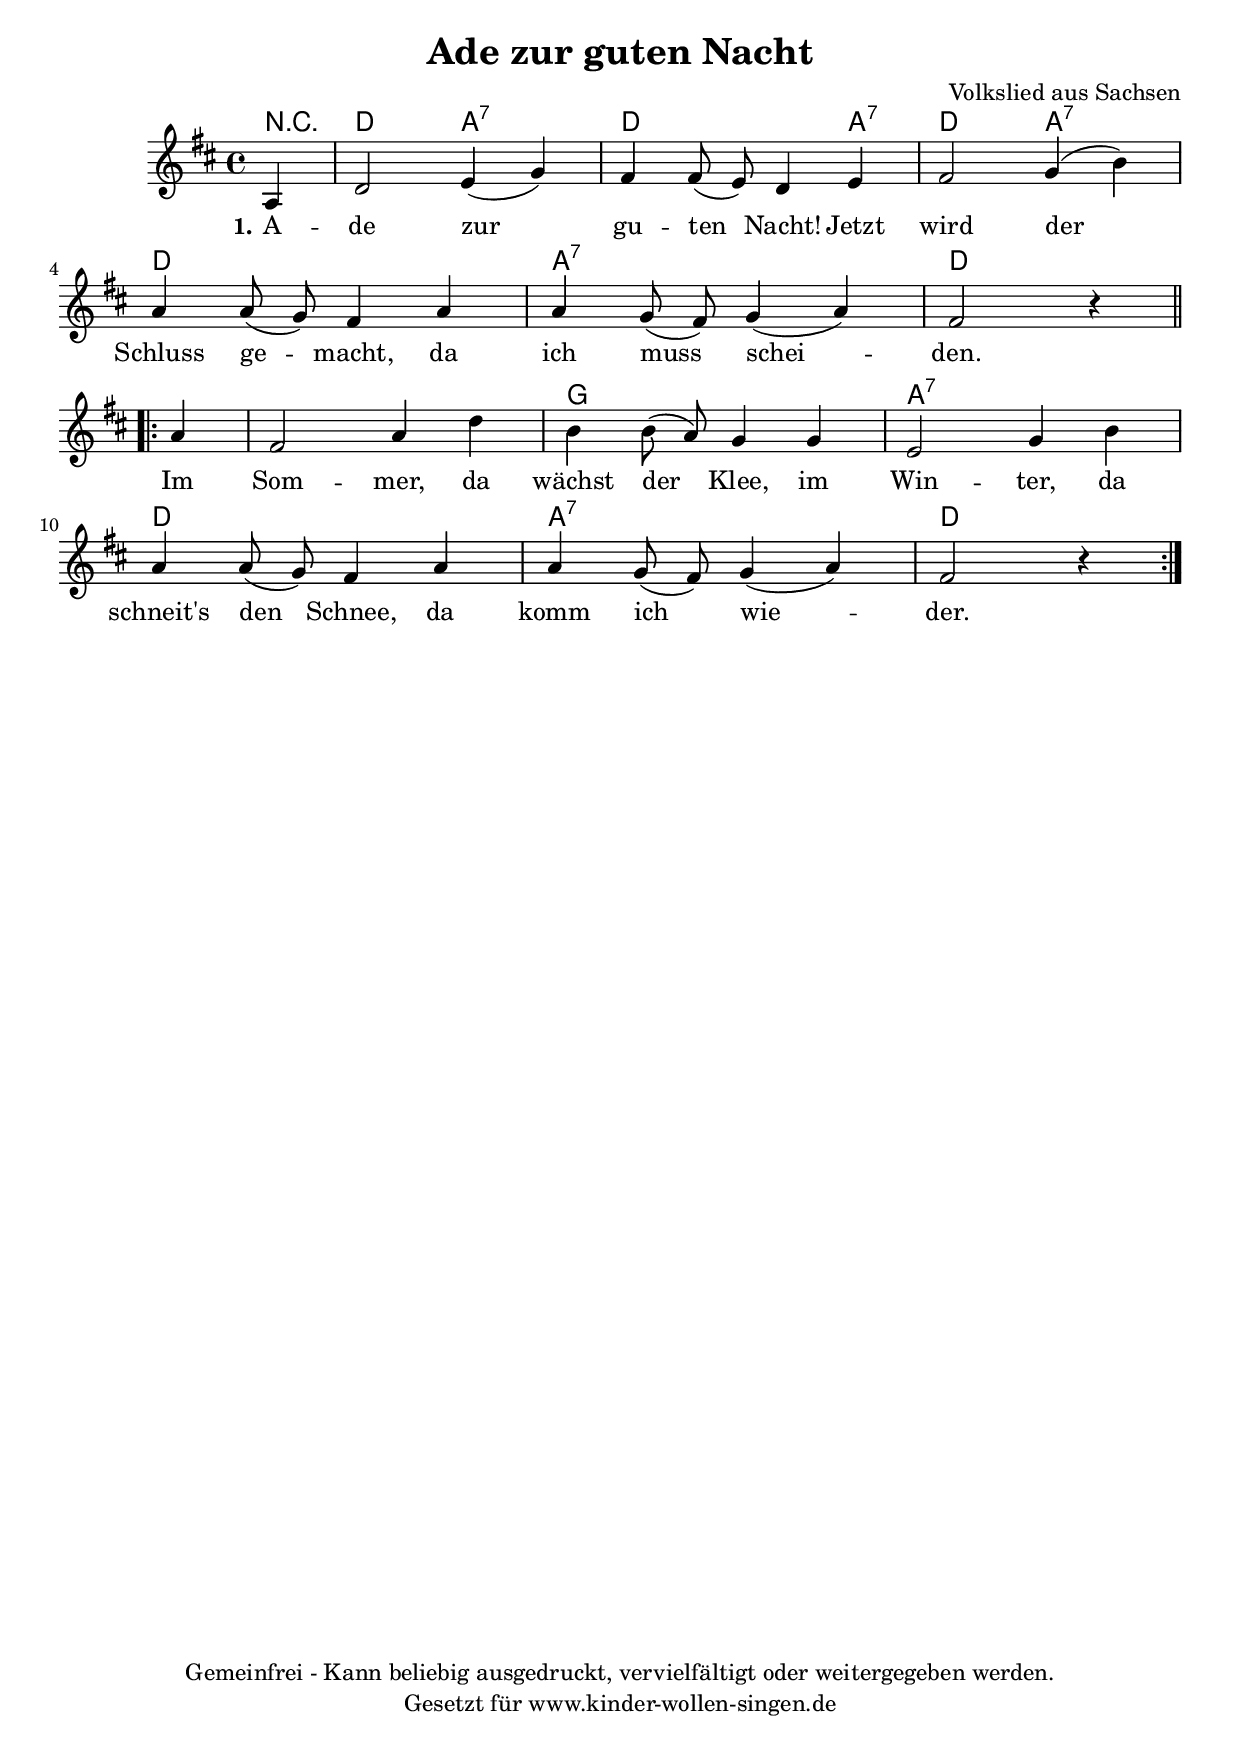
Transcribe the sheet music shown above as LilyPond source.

\version "2.12.3" % benutzte Lilypond-Version

\header{
	  title = "Ade zur guten Nacht"
	  %subtitle = "Kanon zu vier Stimmen"
	  %poet="Text: Fritz Jöde"
	  composer="Volkslied aus Sachsen"
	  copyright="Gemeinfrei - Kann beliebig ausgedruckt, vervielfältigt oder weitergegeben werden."
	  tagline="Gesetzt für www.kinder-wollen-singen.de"
	}

<<
	\chords {
		\set chordChanges = ##t % Akkorde werden nur hingeschrieben, wenn sie sich ändern
		r4
		d2 a2:7
		d2. a4:7
		d2 a2:7
		d1
		a1:7
		d1
		d1
		g1
		a1:7
		d1
		a1:7
		d2.
	}
	
	\relative c' { % Grundton, an dem der erste Ton ausgerichtet wird - notwendig zum Transponieren
		\autoBeamOff % schaltet das automatische Balkensetzen aus
		
		\key d \major % C-Dur-Tonart
		\time 4/4 %4/4 Takt, 1/4 Auftakt
		\partial 4 a4
		d2 e4 (g4)
		fis4 fis8 (e8) d4 e4
		fis2 g4 (b4)
		a4 a8 (g8) fis4 a4
		a4 g8 (fis8) g4 (a4)
		fis2 r4 
		\break
		\repeat volta 2 { 
			a4
			fis2 a4 d4
			b4 b8 (a8) g4 g4
			e2 g4 b4
			a4 a8 (g8) fis4 a4
			a4 g8 (fis8) g4 (a4)
			fis2 r4
		}
	}
	
	\addlyrics {
		\set stanza = #"1." % Versnummer direkt vor dem Text
		A -- de zur gu -- ten Nacht!
		Jetzt wird der Schluss ge -- macht,
		da ich muss schei -- den.
		Im Som -- mer, da wächst der Klee,
		im Win -- ter, da schneit's den Schnee,
		da komm ich wie -- der.
	}
>>
